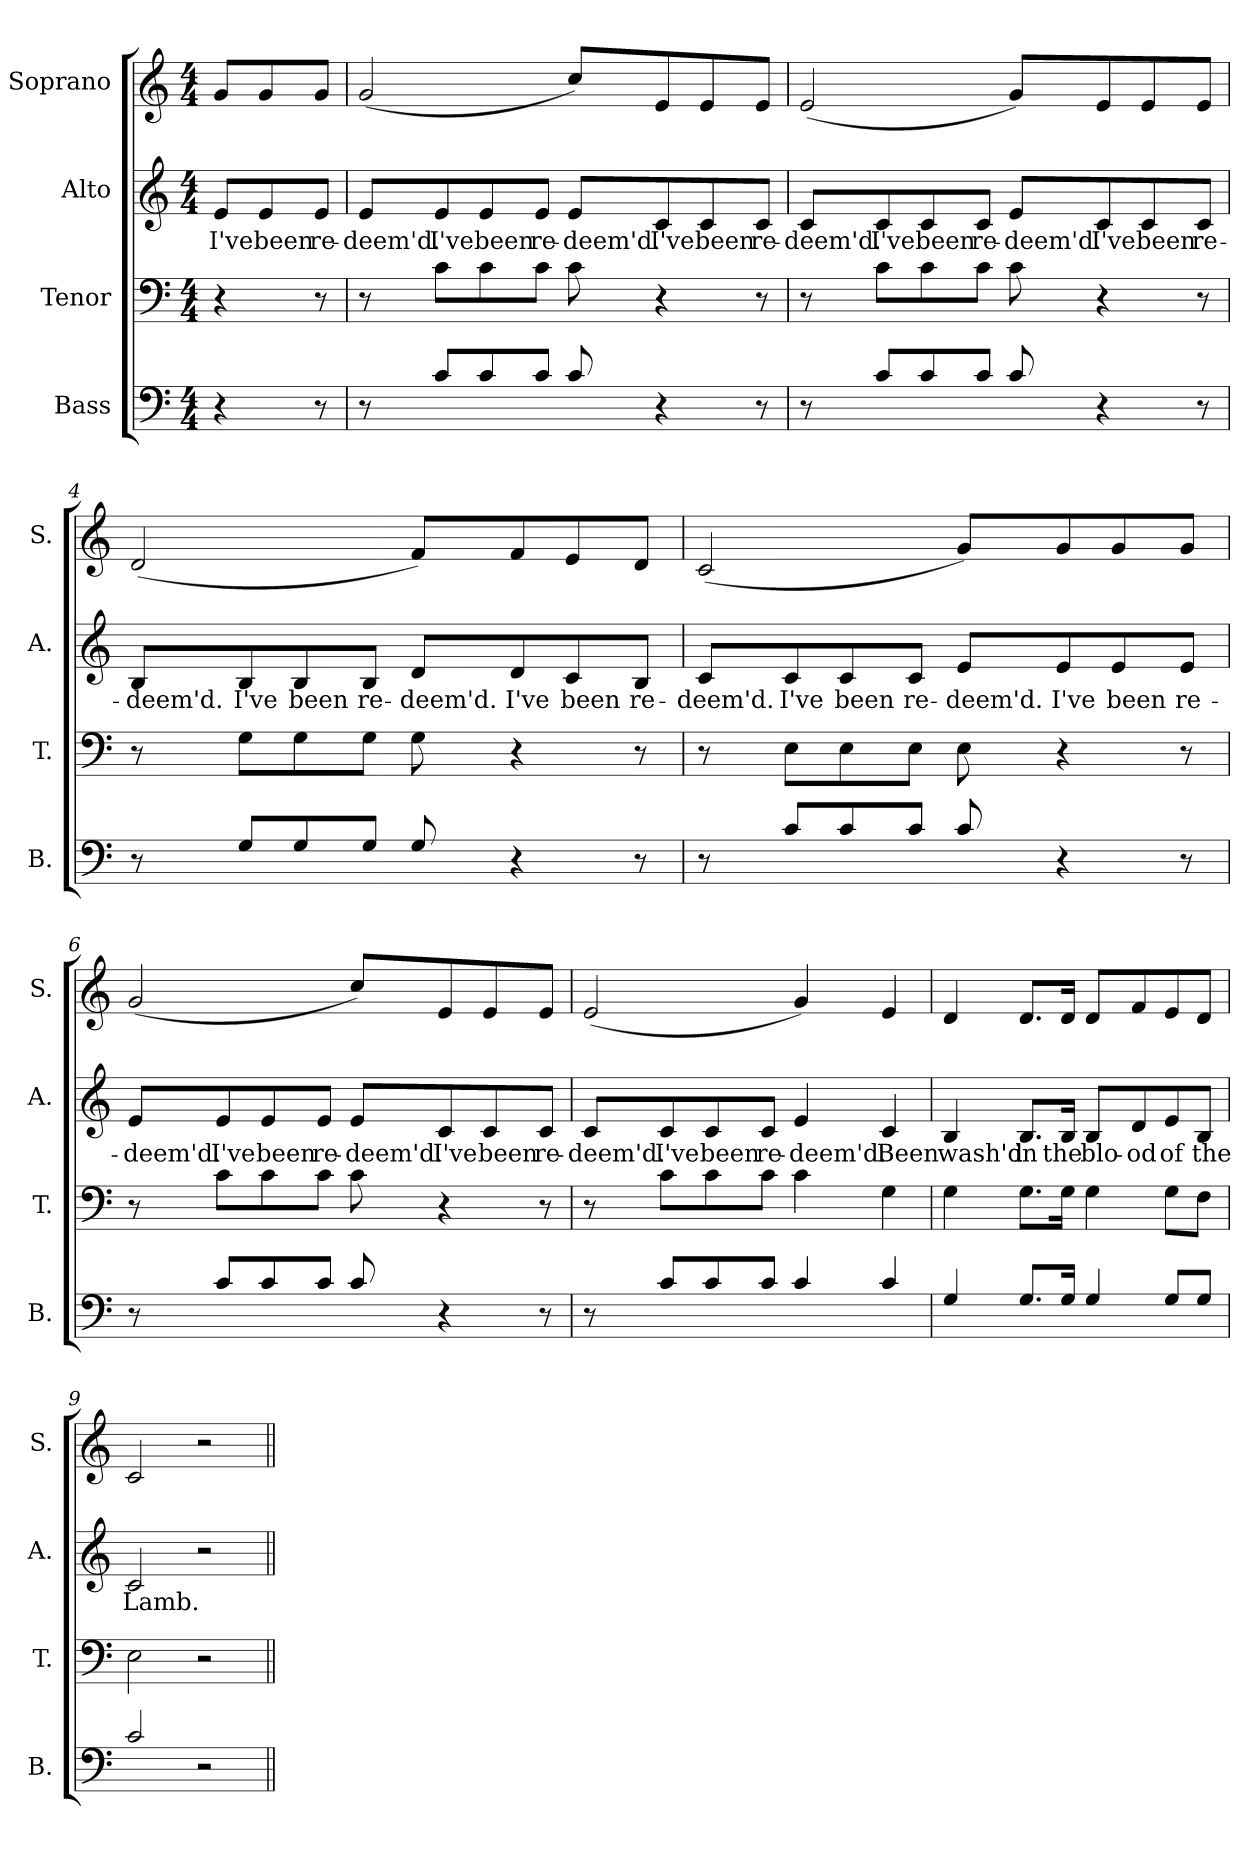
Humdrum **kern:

**kern	**kern	**kern	**text	**kern
*part4	*part3	*part2	*part2	*part1
*staff4	*staff3	*staff2	*staff2	*staff1
*I"Bass	*I"Tenor	*I"Alto	*	*I"Soprano
*I'B.	*I'T.	*I'A.	*	*I'S.
*clefF4	*clefF4	*clefG2	*	*clefG2
*ITrd7c12	*	*	*	*
*k[]	*k[]	*k[]	*	*k[]
*M4/4	*M4/4	*M4/4	*	*M4/4
*MM70	*MM70	*MM70	*	*MM70
=1	=1	=1	=1	=1
!	!	!	!LO:LY:b	!
4r	4r	8e/L	I've	8g/L
!	!	!	!LO:LY:b	!
.	.	8e/	been	8g/
!	!	!	!LO:LY:b	!
8r	8r	8e/J	re-	8g/J
=2	=2	=2	=2	=2
!	!	!	!LO:LY:b	!
8r	8r	8e/L	-deem'd.	(2g/
!	!	!	!LO:LY:b	!
8C/L	8c\L	8e/	I've	.
!	!	!	!LO:LY:b	!
8C/	8c\	8e/	been	.
!	!	!	!LO:LY:b	!
8C/J	8c\J	8e/J	re-	.
!	!	!	!LO:LY:b	!
8C/	8c\	8e/L	-deem'd.	8cc/L)
!	!	!	!LO:LY:b	!
4r	4r	8c/	I've	8e/
!	!	!	!LO:LY:b	!
.	.	8c/	been	8e/
!	!	!	!LO:LY:b	!
8r	8r	8c/J	re-	8e/J
!!LO:LB:g=z
=3	=3	=3	=3	=3
!	!	!	!LO:LY:b	!
8r	8r	8c/L	-deem'd.	(2e/
!	!	!	!LO:LY:b	!
8C/L	8c\L	8c/	I've	.
!	!	!	!LO:LY:b	!
8C/	8c\	8c/	been	.
!	!	!	!LO:LY:b	!
8C/J	8c\J	8c/J	re-	.
!	!	!	!LO:LY:b	!
8C/	8c\	8e/L	-deem'd.	8g/L)
!	!	!	!LO:LY:b	!
4r	4r	8c/	I've	8e/
!	!	!	!LO:LY:b	!
.	.	8c/	been	8e/
!	!	!	!LO:LY:b	!
8r	8r	8c/J	re-	8e/J
=4	=4	=4	=4	=4
!	!	!	!LO:LY:b	!
8r	8r	8B/L	-deem'd.	(2d/
!	!	!	!LO:LY:b	!
8GG/L	8G\L	8B/	I've	.
!	!	!	!LO:LY:b	!
8GG/	8G\	8B/	been	.
!	!	!	!LO:LY:b	!
8GG/J	8G\J	8B/J	re-	.
!	!	!	!LO:LY:b	!
8GG/	8G\	8d/L	-deem'd.	8f/L)
!	!	!	!LO:LY:b	!
4r	4r	8d/	I've	8f/
!	!	!	!LO:LY:b	!
.	.	8c/	been	8e/
!	!	!	!LO:LY:b	!
8r	8r	8B/J	re-	8d/J
!!LO:LB:g=z
=5	=5	=5	=5	=5
!	!	!	!LO:LY:b	!
8r	8r	8c/L	-deem'd.	(2c/
!	!	!	!LO:LY:b	!
8C/L	8E\L	8c/	I've	.
!	!	!	!LO:LY:b	!
8C/	8E\	8c/	been	.
!	!	!	!LO:LY:b	!
8C/J	8E\J	8c/J	re-	.
!	!	!	!LO:LY:b	!
8C/	8E\	8e/L	-deem'd.	8g/L)
!	!	!	!LO:LY:b	!
4r	4r	8e/	I've	8g/
!	!	!	!LO:LY:b	!
.	.	8e/	been	8g/
!	!	!	!LO:LY:b	!
8r	8r	8e/J	re-	8g/J
=6	=6	=6	=6	=6
!	!	!	!LO:LY:b	!
8r	8r	8e/L	-deem'd.	(2g/
!	!	!	!LO:LY:b	!
8C/L	8c\L	8e/	I've	.
!	!	!	!LO:LY:b	!
8C/	8c\	8e/	been	.
!	!	!	!LO:LY:b	!
8C/J	8c\J	8e/J	re-	.
!	!	!	!LO:LY:b	!
8C/	8c\	8e/L	-deem'd.	8cc/L)
!	!	!	!LO:LY:b	!
4r	4r	8c/	I've	8e/
!	!	!	!LO:LY:b	!
.	.	8c/	been	8e/
!	!	!	!LO:LY:b	!
8r	8r	8c/J	re-	8e/J
!!LO:LB:g=z
=7	=7	=7	=7	=7
!	!	!	!LO:LY:b	!
8r	8r	8c/L	-deem'd.	(2e/
!	!	!	!LO:LY:b	!
8C/L	8c\L	8c/	I've	.
!	!	!	!LO:LY:b	!
8C/	8c\	8c/	been	.
!	!	!	!LO:LY:b	!
8C/J	8c\J	8c/J	re-	.
!	!	!	!LO:LY:b	!
4C/	4c\	4e/	-deem'd.	4g/)
!	!	!	!LO:LY:b	!
4C/	4G\	4c/	Been	4e/
=8	=8	=8	=8	=8
!	!	!	!LO:LY:b	!
4GG/	4G\	4B/	wash'd	4d/
!	!	!	!LO:LY:b	!
8.GG/L	8.G\L	8.B/L	in	8.d/L
!	!	!	!LO:LY:b	!
16GG/Jk	16G\Jk	16B/Jk	the	16d/Jk
!	!	!	!LO:LY:b	!
4GG/	4G\	8B/L	blo-	8d/L
!	!	!	!LO:LY:b	!
.	.	8d/	-od	8f/
!	!	!	!LO:LY:b	!
8GG/L	8G\L	8e/	of	8e/
!	!	!	!LO:LY:b	!
8GG/J	8F\J	8B/J	the	8d/J
=9	=9	=9	=9	=9
!	!	!	!LO:LY:b	!
2C/	2E\	2c/	Lamb.	2c/
2r	2r	2r	.	2r
=||	=||	=||	=||	=||
*-	*-	*-	*-	*-
